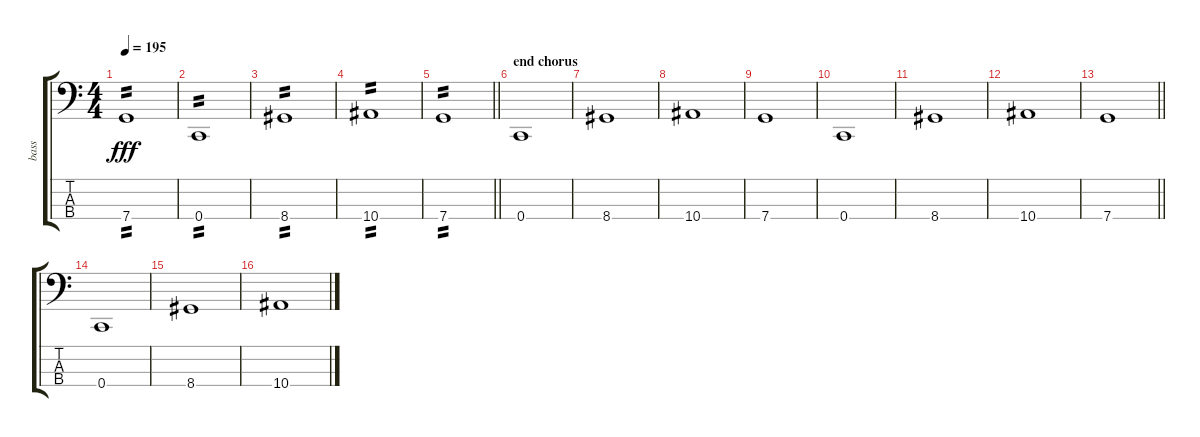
\track ("bass" "bass") {instrument electricbasspick}
\staff {score tabs}
\tuning (F2 C2 G1 C1) {hide}
\ts (4 4)
\tempo 195
\clef f4
\ks c
7.4.1{tp 2 dy fff} |
0.4.1{tp 2} |
8.4.1{tp 2} |
10.4.1{tp 2} |
\barLineRight lightlight
7.4.1{tp 2} |
\section ("" "end chorus")
0.4.1 |
8.4.1 |
10.4.1 |
7.4.1 |
0.4.1 |
8.4.1 |
10.4.1 |
\barLineRight lightlight
7.4.1 |
0.4.1 |
8.4.1 |
10.4.1
